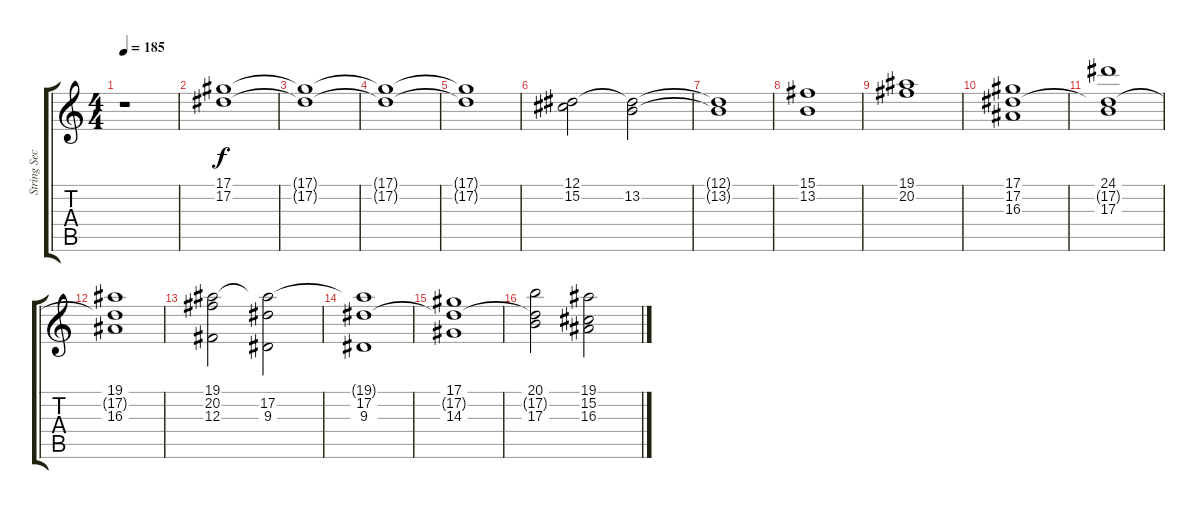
\track ("String Section" "String Sec") {instrument stringensemble1}
\staff {score tabs}
\tuning (Eb4 Bb3 Gb3 Db3 Ab2 Eb2) {hide}
\ts (4 4)
\tempo 185
\clef g2
\ks c
r.1{dy f} |
(17.1 17.2).1 |
(17.1{t} 17.2{t}).1 |
(17.1{t} 17.2{t}).1 |
(17.1{t} 17.2{t}).1 |
(12.1 15.2).2 (12.1{t} 13.2).2 |
(12.1{t} 13.2{t}).1 |
(15.1 13.2).1 |
(19.1 20.2).1 |
(17.1 17.2 16.3).1 |
(24.1 17.2{t} 17.3).1 |
(19.1 17.2{t} 16.3).1 |
(19.1 20.2 12.3).2 (19.1{t} 17.2 9.3).2 |
(19.1{t} 17.2 9.3).1 |
(17.1 17.2{t} 14.3).1 |
(20.1 17.2{t} 17.3).2 (19.1 15.2 16.3).2
